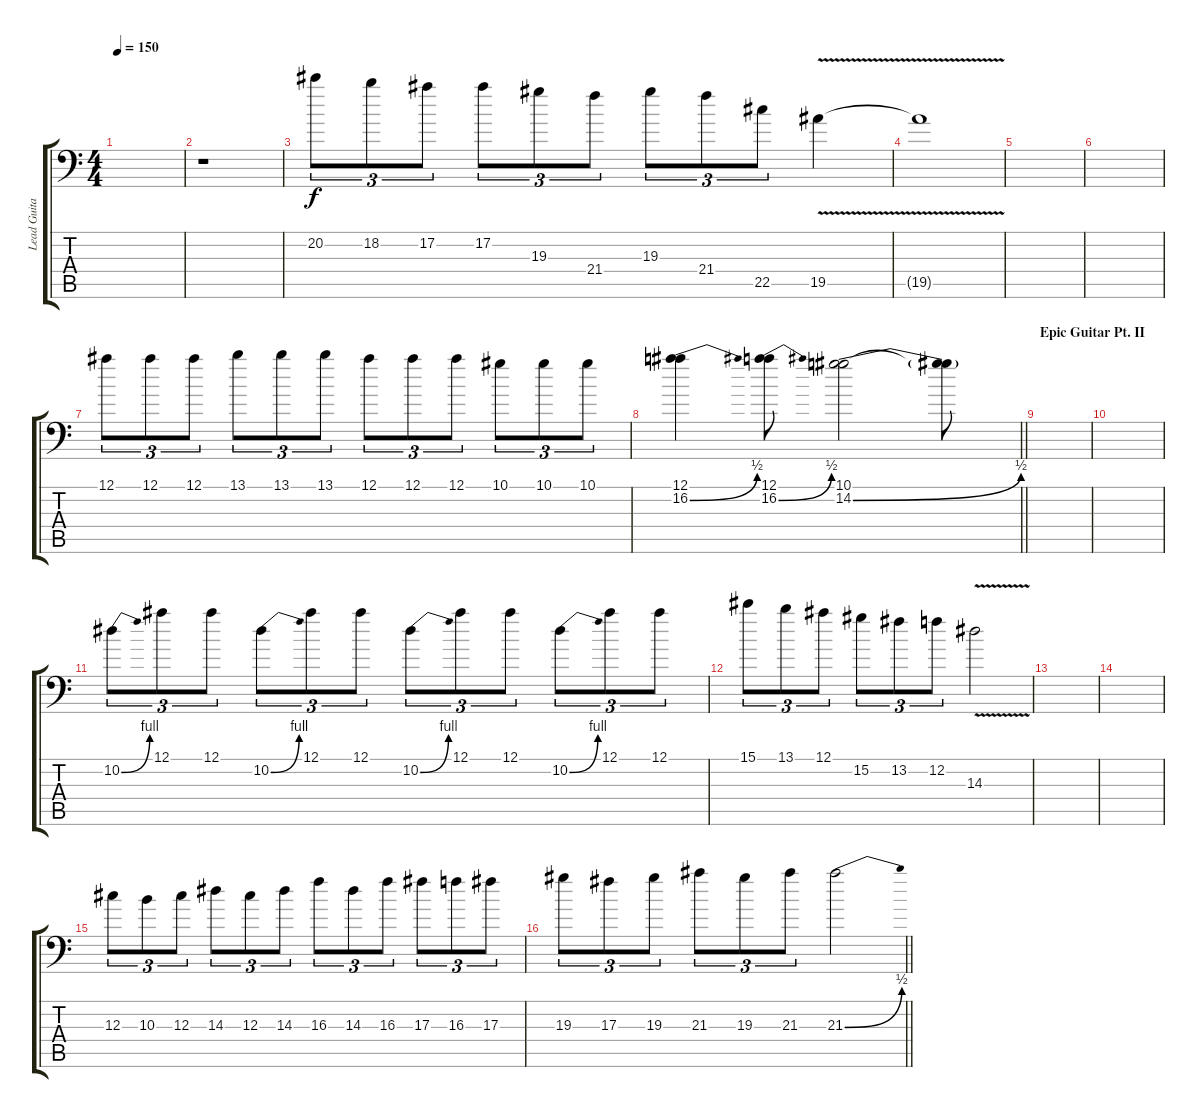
\track ("Lead Guitar I" "Lead Guita") {instrument distortionguitar}
\staff {score tabs}
\tuning (Bb3 F3 Db3 Ab2 Eb2 Bb1) {hide}
\ts (4 4)
\tempo 150
\clef f4
\ks c
|
r.1 |
20.2.8{tu (3 2)} 18.2.8{tu (3 2)} 17.2.8{tu (3 2)} 17.2.8{tu (3 2)} 19.3.8{tu (3 2)} 21.4.8{tu (3 2)} 19.3.8{tu (3 2)} 21.4.8{tu (3 2)} 22.5.8{tu (3 2)} 19.5{v}.4 |
19.5{t}.1 |
|
|
12.1.8{tu (3 2)} 12.1.8{tu (3 2)} 12.1.8{tu (3 2)} 13.1.8{tu (3 2)} 13.1.8{tu (3 2)} 13.1.8{tu (3 2)} 12.1.8{tu (3 2)} 12.1.8{tu (3 2)} 12.1.8{tu (3 2)} 10.1.8{tu (3 2)} 10.1.8{tu (3 2)} 10.1.8{tu (3 2)} |
\barLineRight lightlight
(12.1 16.2{be (bend 0 0 60 2)}).4 (12.1 16.2{be (bend 0 0 60 2)}).8 (10.1 14.2{be (bend 0 0 60 2)}).2 (10.1{t} 14.2{t}).8 |
\section ("" "Epic Guitar Pt. II")
|
|
10.2{be (bend 0 0 60 4)}.8{tu (3 2)} 12.1.8{tu (3 2)} 12.1.8{tu (3 2)} 10.2{be (bend 0 0 60 4)}.8{tu (3 2)} 12.1.8{tu (3 2)} 12.1.8{tu (3 2)} 10.2{be (bend 0 0 60 4)}.8{tu (3 2)} 12.1.8{tu (3 2)} 12.1.8{tu (3 2)} 10.2{be (bend 0 0 60 4)}.8{tu (3 2)} 12.1.8{tu (3 2)} 12.1.8{tu (3 2)} |
15.1.8{tu (3 2)} 13.1.8{tu (3 2)} 12.1.8{tu (3 2)} 15.2.8{tu (3 2)} 13.2.8{tu (3 2)} 12.2.8{tu (3 2)} 14.3{v}.2 |
|
|
12.3.8{tu (3 2)} 10.3.8{tu (3 2)} 12.3.8{tu (3 2)} 14.3.8{tu (3 2)} 12.3.8{tu (3 2)} 14.3.8{tu (3 2)} 16.3.8{tu (3 2)} 14.3.8{tu (3 2)} 16.3.8{tu (3 2)} 17.3.8{tu (3 2)} 16.3.8{tu (3 2)} 17.3.8{tu (3 2)} |
\barLineRight lightlight
19.3.8{tu (3 2)} 17.3.8{tu (3 2)} 19.3.8{tu (3 2)} 21.3.8{tu (3 2)} 19.3.8{tu (3 2)} 21.3.8{tu (3 2)} 21.3{be (bend 0 0 60 2)}.2
